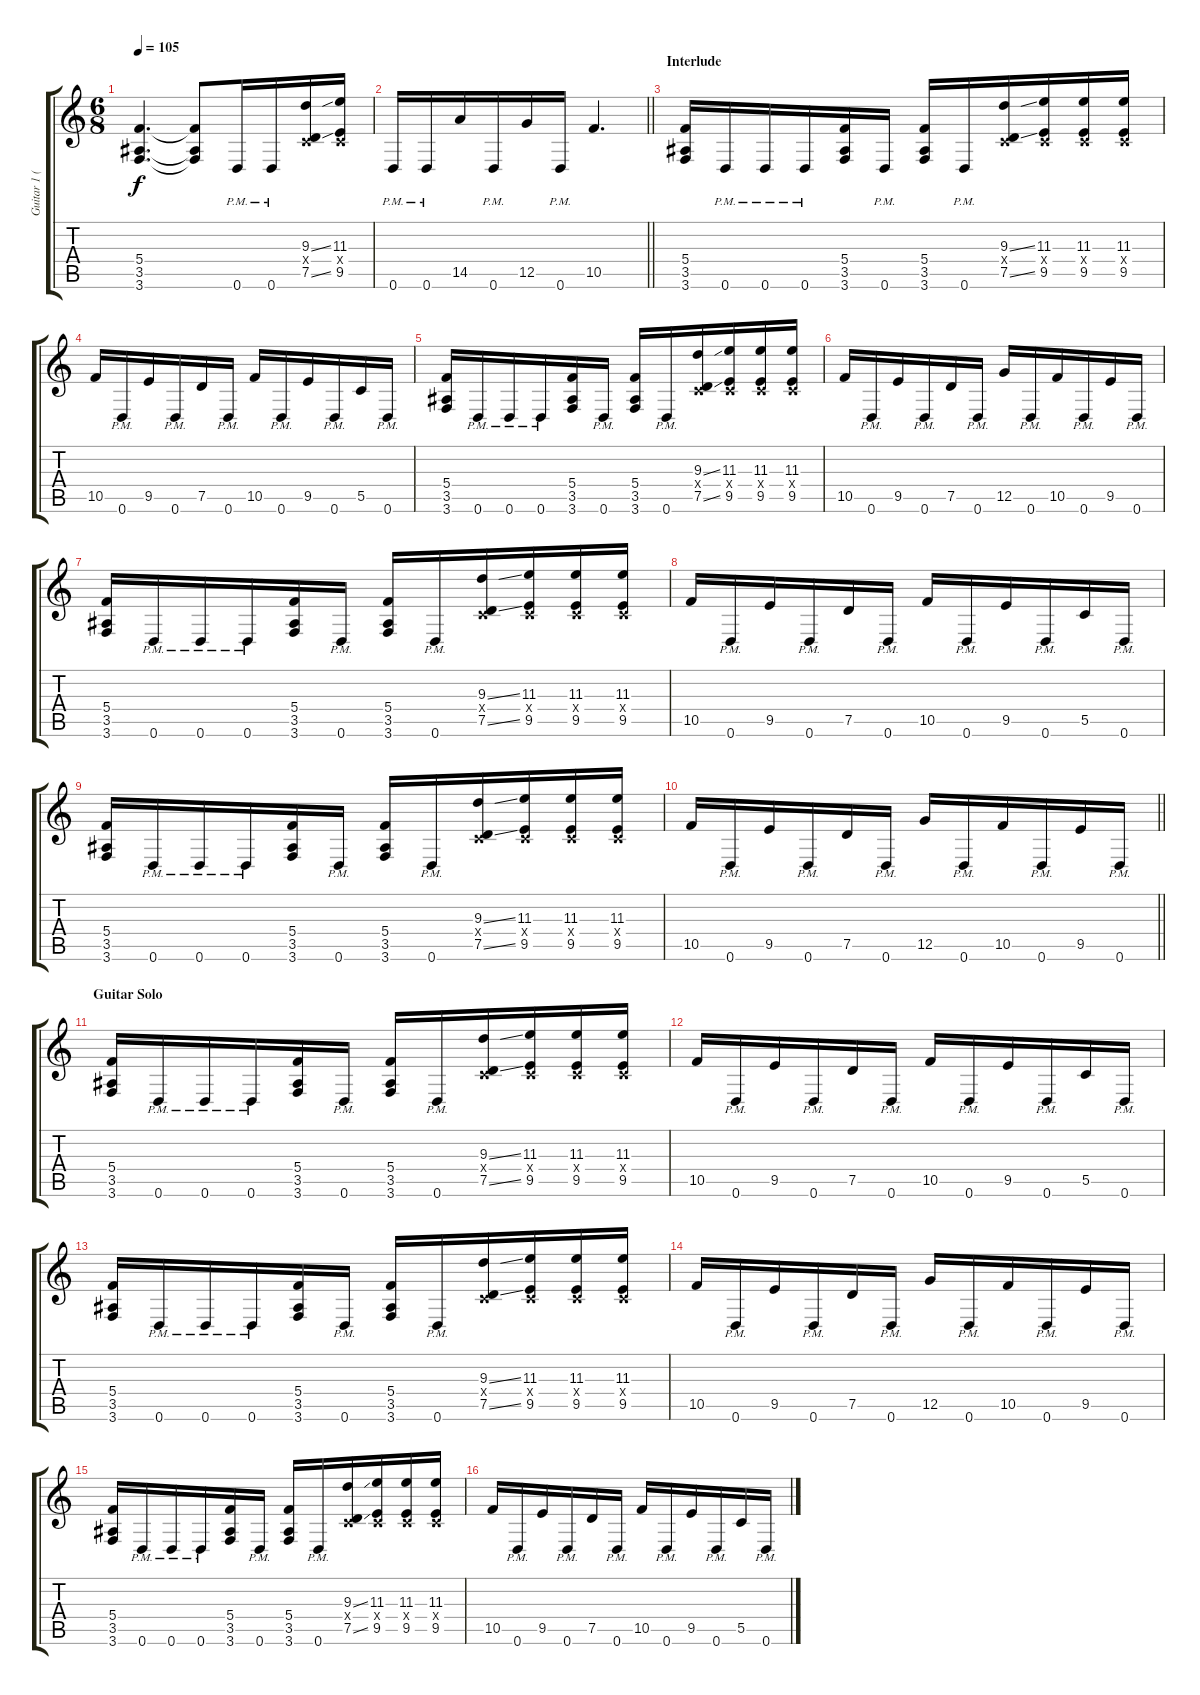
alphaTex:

\track ("Guitar 1 (Rhythm)" "Guitar 1 (") {instrument distortionguitar}
\staff {score tabs}
\tuning (D4 A3 F3 C3 G2 D2) {hide}
\ts (6 8)
\tempo 105
\clef g2
\ks c
(5.4 3.5 3.6).4{d dy f} (5.4{t} 3.5{t} 3.6{t}).8 0.6{pm}.16 0.6{pm}.16 (9.3{ss} 0.4{x} 7.5{ss}).16 (11.3 0.4{x} 9.5).16 |
\barLineRight lightlight
0.6{pm}.16 0.6{pm}.16 14.5.16 0.6{pm}.16 12.5.16 0.6{pm}.16 10.5.4{d} |
\section ("" "Interlude")
(5.4 3.5 3.6).16 0.6{pm}.16 0.6{pm}.16 0.6{pm}.16 (5.4 3.5 3.6).16 0.6{pm}.16 (5.4 3.5 3.6).16 0.6{pm}.16 (9.3{ss} 0.4{x} 7.5{ss}).16 (11.3 0.4{x} 9.5).16 (11.3 0.4{x} 9.5).16 (11.3 0.4{x} 9.5).16 |
10.5.16 0.6{pm}.16 9.5.16 0.6{pm}.16 7.5.16 0.6{pm}.16 10.5.16 0.6{pm}.16 9.5.16 0.6{pm}.16 5.5.16 0.6{pm}.16 |
(5.4 3.5 3.6).16 0.6{pm}.16 0.6{pm}.16 0.6{pm}.16 (5.4 3.5 3.6).16 0.6{pm}.16 (5.4 3.5 3.6).16 0.6{pm}.16 (9.3{ss} 0.4{x} 7.5{ss}).16 (11.3 0.4{x} 9.5).16 (11.3 0.4{x} 9.5).16 (11.3 0.4{x} 9.5).16 |
10.5.16 0.6{pm}.16 9.5.16 0.6{pm}.16 7.5.16 0.6{pm}.16 12.5.16 0.6{pm}.16 10.5.16 0.6{pm}.16 9.5.16 0.6{pm}.16 |
(5.4 3.5 3.6).16 0.6{pm}.16 0.6{pm}.16 0.6{pm}.16 (5.4 3.5 3.6).16 0.6{pm}.16 (5.4 3.5 3.6).16 0.6{pm}.16 (9.3{ss} 0.4{x} 7.5{ss}).16 (11.3 0.4{x} 9.5).16 (11.3 0.4{x} 9.5).16 (11.3 0.4{x} 9.5).16 |
10.5.16 0.6{pm}.16 9.5.16 0.6{pm}.16 7.5.16 0.6{pm}.16 10.5.16 0.6{pm}.16 9.5.16 0.6{pm}.16 5.5.16 0.6{pm}.16 |
(5.4 3.5 3.6).16 0.6{pm}.16 0.6{pm}.16 0.6{pm}.16 (5.4 3.5 3.6).16 0.6{pm}.16 (5.4 3.5 3.6).16 0.6{pm}.16 (9.3{ss} 0.4{x} 7.5{ss}).16 (11.3 0.4{x} 9.5).16 (11.3 0.4{x} 9.5).16 (11.3 0.4{x} 9.5).16 |
\barLineRight lightlight
10.5.16 0.6{pm}.16 9.5.16 0.6{pm}.16 7.5.16 0.6{pm}.16 12.5.16 0.6{pm}.16 10.5.16 0.6{pm}.16 9.5.16 0.6{pm}.16 |
\section ("" "Guitar Solo")
(5.4 3.5 3.6).16 0.6{pm}.16 0.6{pm}.16 0.6{pm}.16 (5.4 3.5 3.6).16 0.6{pm}.16 (5.4 3.5 3.6).16 0.6{pm}.16 (9.3{ss} 0.4{x} 7.5{ss}).16 (11.3 0.4{x} 9.5).16 (11.3 0.4{x} 9.5).16 (11.3 0.4{x} 9.5).16 |
10.5.16 0.6{pm}.16 9.5.16 0.6{pm}.16 7.5.16 0.6{pm}.16 10.5.16 0.6{pm}.16 9.5.16 0.6{pm}.16 5.5.16 0.6{pm}.16 |
(5.4 3.5 3.6).16 0.6{pm}.16 0.6{pm}.16 0.6{pm}.16 (5.4 3.5 3.6).16 0.6{pm}.16 (5.4 3.5 3.6).16 0.6{pm}.16 (9.3{ss} 0.4{x} 7.5{ss}).16 (11.3 0.4{x} 9.5).16 (11.3 0.4{x} 9.5).16 (11.3 0.4{x} 9.5).16 |
10.5.16 0.6{pm}.16 9.5.16 0.6{pm}.16 7.5.16 0.6{pm}.16 12.5.16 0.6{pm}.16 10.5.16 0.6{pm}.16 9.5.16 0.6{pm}.16 |
(5.4 3.5 3.6).16 0.6{pm}.16 0.6{pm}.16 0.6{pm}.16 (5.4 3.5 3.6).16 0.6{pm}.16 (5.4 3.5 3.6).16 0.6{pm}.16 (9.3{ss} 0.4{x} 7.5{ss}).16 (11.3 0.4{x} 9.5).16 (11.3 0.4{x} 9.5).16 (11.3 0.4{x} 9.5).16 |
10.5.16 0.6{pm}.16 9.5.16 0.6{pm}.16 7.5.16 0.6{pm}.16 10.5.16 0.6{pm}.16 9.5.16 0.6{pm}.16 5.5.16 0.6{pm}.16
